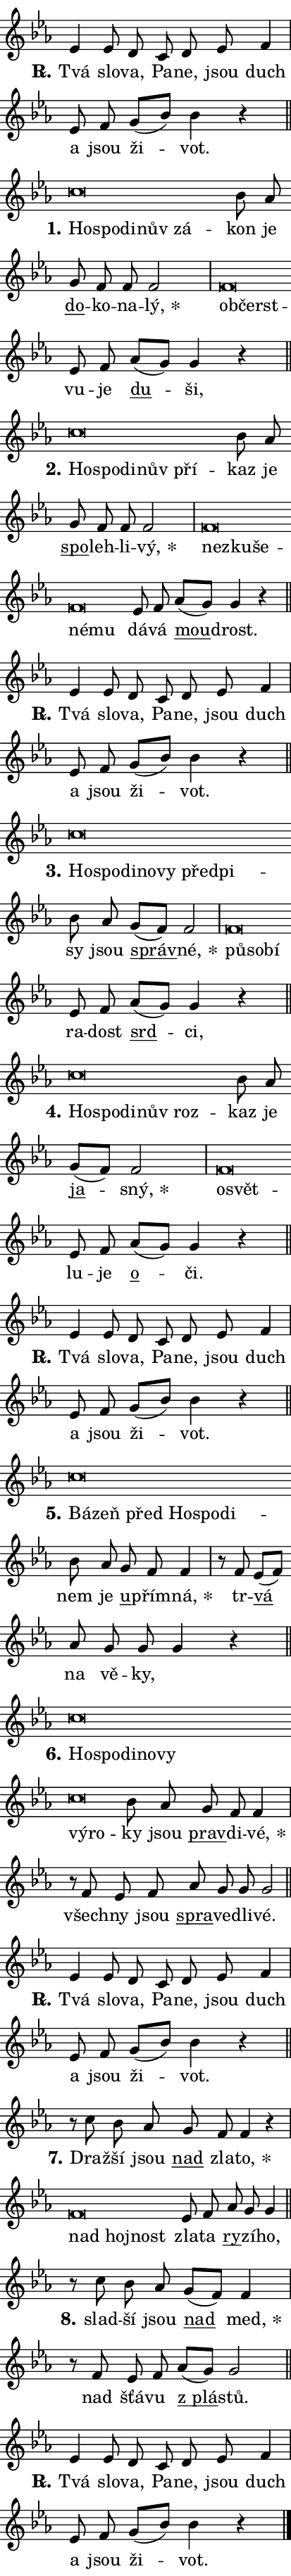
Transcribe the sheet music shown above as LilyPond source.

\version "2.24.0"
\header { tagline = "" }
\paper {
  indent = 0\cm
  top-margin = 0\cm
  right-margin = 0\cm
  bottom-margin = 0\cm
  left-margin = 0\cm
  paper-width = 7\cm
  page-breaking = #ly:one-page-breaking
  system-system-spacing.basic-distance = #11
  score-system-spacing.basic-distance = #11
  ragged-last = ##f
}


%% Author: Thomas Morley
%% https://lists.gnu.org/archive/html/lilypond-user/2020-05/msg00002.html
#(define (line-position grob)
"Returns position of @var[grob} in current system:
   @code{'start}, if at first time-step
   @code{'end}, if at last time-step
   @code{'middle} otherwise
"
  (let* ((col (ly:item-get-column grob))
         (ln (ly:grob-object col 'left-neighbor))
         (rn (ly:grob-object col 'right-neighbor))
         (col-to-check-left (if (ly:grob? ln) ln col))
         (col-to-check-right (if (ly:grob? rn) rn col))
         (break-dir-left
           (and
             (ly:grob-property col-to-check-left 'non-musical #f)
             (ly:item-break-dir col-to-check-left)))
         (break-dir-right
           (and
             (ly:grob-property col-to-check-right 'non-musical #f)
             (ly:item-break-dir col-to-check-right))))
        (cond ((eqv? 1 break-dir-left) 'start)
              ((eqv? -1 break-dir-right) 'end)
              (else 'middle))))

#(define (tranparent-at-line-position vctor)
  (lambda (grob)
  "Relying on @code{line-position} select the relevant enry from @var{vctor}.
Used to determine transparency,"
    (case (line-position grob)
      ((end) (not (vector-ref vctor 0)))
      ((middle) (not (vector-ref vctor 1)))
      ((start) (not (vector-ref vctor 2))))))

noteHeadBreakVisibility =
#(define-music-function (break-visibility)(vector?)
"Makes @code{NoteHead}s transparent relying on @var{break-visibility}"
#{
  \override NoteHead.transparent =
    #(tranparent-at-line-position break-visibility)
#})

#(define delete-ledgers-for-transparent-note-heads
  (lambda (grob)
    "Reads whether a @code{NoteHead} is transparent.
If so this @code{NoteHead} is removed from @code{'note-heads} from
@var{grob}, which is supposed to be @code{LedgerLineSpanner}.
As a result ledgers are not printed for this @code{NoteHead}"
    (let* ((nhds-array (ly:grob-object grob 'note-heads))
           (nhds-list
             (if (ly:grob-array? nhds-array)
                 (ly:grob-array->list nhds-array)
                 '()))
           ;; Relies on the transparent-property being done before
           ;; Staff.LedgerLineSpanner.after-line-breaking is executed.
           ;; This is fragile ...
           (to-keep
             (remove
               (lambda (nhd)
                 (ly:grob-property nhd 'transparent #f))
               nhds-list)))
      ;; TODO find a better method to iterate over grob-arrays, similiar
      ;; to filter/remove etc for lists
      ;; For now rebuilt from scratch
      (set! (ly:grob-object grob 'note-heads)  '())
      (for-each
        (lambda (nhd)
          (ly:pointer-group-interface::add-grob grob 'note-heads nhd))
        to-keep))))

hideNotes = {
  \noteHeadBreakVisibility #begin-of-line-visible
}
unHideNotes = {
  \noteHeadBreakVisibility #all-visible
}

% work-around for resetting accidentals
% https://lilypond.org/doc/v2.23/Documentation/notation/displaying-rhythms#unmetered-music
cadenzaMeasure = {
  \cadenzaOff
  \partial 1024 s1024
  \cadenzaOn
}

#(define-markup-command (accent layout props text) (markup?)
  "Underline accented syllable"
  (interpret-markup layout props
    #{\markup \override #'(offset . 4.3) \underline { #text }#}))

responsum = \markup \concat {
  "R" \hspace #-1.05 \path #0.1 #'((moveto 0 0.07) (lineto 0.9 0.8)) \hspace #0.05 "."
}

\layout {
    \context {
        \Staff
        \remove "Time_signature_engraver"
        \override LedgerLineSpanner.after-line-breaking = #delete-ledgers-for-transparent-note-heads
    }
    \context {
        \Voice {
            \override NoteHead.output-attributes = #'((class . "notehead"))
            \override Hairpin.height = #0.55
        }
    }
    \context {
        \Lyrics {
            \override StanzaNumber.output-attributes = #'((class . "stanzanumber"))
            \override LyricSpace.minimum-distance = #0.9
            \override LyricText.font-name = #"TeX Gyre Schola"
            \override LyricText.font-size = 1
            \override StanzaNumber.font-name = #"TeX Gyre Schola Bold"
            \override StanzaNumber.font-size = 1
        }
    }
}

% magnetic-lyrics.ily
%
%   written by
%     Jean Abou Samra <jean@abou-samra.fr>
%     Werner Lemberg <wl@gnu.org>
%
%   adapted by
%     Jiri Hon <jiri.hon@gmail.com>
%
% Version 2022-Apr-15

% https://www.mail-archive.com/lilypond-user@gnu.org/msg149350.html

#(define (Left_hyphen_pointer_engraver context)
   "Collect syllable-hyphen-syllable occurrences in lyrics and store
them in properties.  This engraver only looks to the left.  For
example, if the lyrics input is @code{foo -- bar}, it does the
following.

@itemize @bullet
@item
Set the @code{text} property of the @code{LyricHyphen} grob between
@q{foo} and @q{bar} to @code{foo}.

@item
Set the @code{left-hyphen} property of the @code{LyricText} grob with
text @q{foo} to the @code{LyricHyphen} grob between @q{foo} and
@q{bar}.
@end itemize

Use this auxiliary engraver in combination with the
@code{lyric-@/text::@/apply-@/magnetic-@/offset!} hook."
   (let ((hyphen #f)
         (text #f))
     (make-engraver
      (acknowledgers
       ((lyric-syllable-interface engraver grob source-engraver)
        (set! text grob)))
      (end-acknowledgers
       ((lyric-hyphen-interface engraver grob source-engraver)
        ;(when (not (grob::has-interface grob 'lyric-space-interface))
          (set! hyphen grob)));)
      ((stop-translation-timestep engraver)
       (when (and text hyphen)
         (ly:grob-set-object! text 'left-hyphen hyphen))
       (set! text #f)
       (set! hyphen #f)))))

#(define (lyric-text::apply-magnetic-offset! grob)
   "If the space between two syllables is less than the value in
property @code{LyricText@/.details@/.squash-threshold}, move the right
syllable to the left so that it gets concatenated with the left
syllable.

Use this function as a hook for
@code{LyricText@/.after-@/line-@/breaking} if the
@code{Left_@/hyphen_@/pointer_@/engraver} is active."
   (let ((hyphen (ly:grob-object grob 'left-hyphen #f)))
     (when hyphen
       (let ((left-text (ly:spanner-bound hyphen LEFT)))
         (when (grob::has-interface left-text 'lyric-syllable-interface)
           (let* ((common (ly:grob-common-refpoint grob left-text X))
                  (this-x-ext (ly:grob-extent grob common X))
                  (left-x-ext
                   (begin
                     ;; Trigger magnetism for left-text.
                     (ly:grob-property left-text 'after-line-breaking)
                     (ly:grob-extent left-text common X)))
                  ;; `delta` is the gap width between two syllables.
                  (delta (- (interval-start this-x-ext)
                            (interval-end left-x-ext)))
                  (details (ly:grob-property grob 'details))
                  (threshold (assoc-get 'squash-threshold details 0.2)))
             (when (< delta threshold)
               (let* (;; We have to manipulate the input text so that
                      ;; ligatures crossing syllable boundaries are not
                      ;; disabled.  For languages based on the Latin
                      ;; script this is essentially a beautification.
                      ;; However, for non-Western scripts it can be a
                      ;; necessity.
                      (lt (ly:grob-property left-text 'text))
                      (rt (ly:grob-property grob 'text))
                      (is-space (grob::has-interface hyphen 'lyric-space-interface))
                      (space (if is-space " " ""))
                      (space-markup (grob-interpret-markup grob " "))
                      (space-size (interval-length (ly:stencil-extent space-markup X)))
                      (extra-delta (if is-space space-size 0))
                      ;; Append new syllable.
                      (ltrt-space (if (and (string? lt) (string? rt))
                                (string-append lt space rt)
                                (make-concat-markup (list lt space rt))))
                      ;; Right-align `ltrt` to the right side.
                      (ltrt-space-markup (grob-interpret-markup
                               grob
                               (make-translate-markup
                                (cons (interval-length this-x-ext) 0)
                                (make-right-align-markup ltrt-space)))))
                 (begin
                   ;; Don't print `left-text`.
                   (ly:grob-set-property! left-text 'stencil #f)
                   ;; Set text and stencil (which holds all collected
                   ;; syllables so far) and shift it to the left.
                   (ly:grob-set-property! grob 'text ltrt-space)
                   (ly:grob-set-property! grob 'stencil ltrt-space-markup)
                   (ly:grob-translate-axis! grob (- (- delta extra-delta)) X))))))))))


#(define (lyric-hyphen::displace-bounds-first grob)
   ;; Make very sure this callback isn't triggered too early.
   (let ((left (ly:spanner-bound grob LEFT))
         (right (ly:spanner-bound grob RIGHT)))
     (ly:grob-property left 'after-line-breaking)
     (ly:grob-property right 'after-line-breaking)
     (ly:lyric-hyphen::print grob)))

squashThreshold = #0.4

\layout {
  \context {
    \Lyrics
    \consists #Left_hyphen_pointer_engraver
    \override LyricText.after-line-breaking =
      #lyric-text::apply-magnetic-offset!
    \override LyricHyphen.stencil = #lyric-hyphen::displace-bounds-first
    \override LyricText.details.squash-threshold = \squashThreshold
    \override LyricHyphen.minimum-distance = 0
    \override LyricHyphen.minimum-length = \squashThreshold
  }
}

squash = \override LyricText.details.squash-threshold = 9999
unSquash = \override LyricText.details.squash-threshold = \squashThreshold

left = \override LyricText.self-alignment-X = #LEFT
unLeft = \revert LyricText.self-alignment-X

starOffset = #(lambda (grob) 
                (let ((x_offset (ly:self-alignment-interface::aligned-on-x-parent grob)))
                  (if (= x_offset 0) 0 (+ x_offset 1.2))))

star = #(define-music-function (syllable)(string?)
"Append star separator at the end of a syllable"
#{
  \once \override LyricText.X-offset = #starOffset
  \lyricmode { \markup {
    #syllable
    \override #'((font-name . "TeX Gyre Schola Bold")) \hspace #0.2 \lower #0.65 \larger "*"
  } }
#})

starAccent = #(define-music-function (syllable)(string?)
"Append star separator at the end of a syllable and make accent"
#{
  \once \override LyricText.X-offset = #starOffset
  \lyricmode { \markup {
    \accent #syllable
    \override #'((font-name . "TeX Gyre Schola Bold")) \hspace #0.2 \lower #0.65 \larger "*"
  } }
#})

breath = #(define-music-function (syllable)(string?)
"Append breathing indicator at the end of a syllable"
#{
  \lyricmode { \markup { #syllable "+" } }
#})

optionalBreath = #(define-music-function (syllable)(string?)
"Append optional breathing indicator at the end of a syllable"
#{
  \lyricmode { \markup { #syllable "(+)" } }
#})


\score {
    <<
        \new Voice = "melody" { \cadenzaOn \key es \major \relative { es'4 es8 d c d es f4 \cadenzaMeasure \bar "|" es8 f \bar "" g[( bes)] bes4 r \cadenzaMeasure \bar "||" \break } }
        \new Lyrics \lyricsto "melody" { \lyricmode { \set stanza = \responsum
Tvá slo -- va, Pa -- ne, jsou duch a jsou ži -- vot. } }
    >>
    \layout {}
}

\score {
    <<
        \new Voice = "melody" { \cadenzaOn \key es \major \relative { c''\breve*1/16 \hideNotes \breve*1/16 \bar "" \breve*1/16 \bar "" \breve*1/16 \breve*1/16 \bar "" \unHideNotes bes8 as \bar "" g f f f2 \cadenzaMeasure \bar "|" f\breve*1/16 \hideNotes \breve*1/16 \bar "" \unHideNotes es8 f \bar "" as[( g)] g4 r \cadenzaMeasure \bar "||" \break } }
        \new Lyrics \lyricsto "melody" { \lyricmode { \set stanza = "1."
\left Ho -- \squash spo -- di -- nův zá -- \unLeft \unSquash kon je \markup \accent do -- ko -- na -- \star lý, \left ob -- \squash čerst -- \unLeft \unSquash vu -- je \markup \accent du -- ši, } }
    >>
    \layout {}
}

\score {
    <<
        \new Voice = "melody" { \cadenzaOn \key es \major \relative { c''\breve*1/16 \hideNotes \breve*1/16 \bar "" \breve*1/16 \bar "" \breve*1/16 \breve*1/16 \bar "" \unHideNotes bes8 as \bar "" g f f f2 \cadenzaMeasure \bar "|" f\breve*1/16 \hideNotes \breve*1/16 \bar "" \breve*1/16 \bar "" \breve*1/16 \breve*1/16 \bar "" \unHideNotes es8 f \bar "" as[( g)] g4 r \cadenzaMeasure \bar "||" \break } }
        \new Lyrics \lyricsto "melody" { \lyricmode { \set stanza = "2."
\left Ho -- \squash spo -- di -- nův pří -- \unLeft \unSquash kaz je \markup \accent spo -- leh -- li -- \star vý, \left ne -- \squash zku -- še -- né -- mu \unLeft \unSquash dá -- vá \markup \accent mou -- drost. } }
    >>
    \layout {}
}

\score {
    <<
        \new Voice = "melody" { \cadenzaOn \key es \major \relative { es'4 es8 d c d es f4 \cadenzaMeasure \bar "|" es8 f \bar "" g[( bes)] bes4 r \cadenzaMeasure \bar "||" \break } }
        \new Lyrics \lyricsto "melody" { \lyricmode { \set stanza = \responsum
Tvá slo -- va, Pa -- ne, jsou duch a jsou ži -- vot. } }
    >>
    \layout {}
}

\score {
    <<
        \new Voice = "melody" { \cadenzaOn \key es \major \relative { c''\breve*1/16 \hideNotes \breve*1/16 \bar "" \breve*1/16 \bar "" \breve*1/16 \bar "" \breve*1/16 \bar "" \breve*1/16 \breve*1/16 \bar "" \unHideNotes bes8 as \bar "" g[( f)] f2 \cadenzaMeasure \bar "|" f\breve*1/16 \hideNotes \breve*1/16 \breve*1/16 \bar "" \unHideNotes es8 f \bar "" as[( g)] g4 r \cadenzaMeasure \bar "||" \break } }
        \new Lyrics \lyricsto "melody" { \lyricmode { \set stanza = "3."
\left Ho -- \squash spo -- di -- no -- vy před -- pi -- \unLeft \unSquash sy jsou \markup \accent správ -- \star né, \left pů -- \squash so -- bí \unLeft \unSquash ra -- dost \markup \accent srd -- ci, } }
    >>
    \layout {}
}

\score {
    <<
        \new Voice = "melody" { \cadenzaOn \key es \major \relative { c''\breve*1/16 \hideNotes \breve*1/16 \bar "" \breve*1/16 \bar "" \breve*1/16 \breve*1/16 \bar "" \unHideNotes bes8 as \bar "" g[( f)] f2 \cadenzaMeasure \bar "|" f\breve*1/16 \hideNotes \breve*1/16 \bar "" \unHideNotes es8 f \bar "" as[( g)] g4 r \cadenzaMeasure \bar "||" \break } }
        \new Lyrics \lyricsto "melody" { \lyricmode { \set stanza = "4."
\left Ho -- \squash spo -- di -- nův roz -- \unLeft \unSquash kaz je \markup \accent ja -- \star sný, \left o -- \squash svět -- \unLeft \unSquash lu -- je \markup \accent o -- či. } }
    >>
    \layout {}
}

\score {
    <<
        \new Voice = "melody" { \cadenzaOn \key es \major \relative { es'4 es8 d c d es f4 \cadenzaMeasure \bar "|" es8 f \bar "" g[( bes)] bes4 r \cadenzaMeasure \bar "||" \break } }
        \new Lyrics \lyricsto "melody" { \lyricmode { \set stanza = \responsum
Tvá slo -- va, Pa -- ne, jsou duch a jsou ži -- vot. } }
    >>
    \layout {}
}

\score {
    <<
        \new Voice = "melody" { \cadenzaOn \key es \major \relative { c''\breve*1/16 \hideNotes \breve*1/16 \bar "" \breve*1/16 \bar "" \breve*1/16 \bar "" \breve*1/16 \breve*1/16 \bar "" \unHideNotes bes8 as \bar "" g f f4 \cadenzaMeasure \bar "|" r8 f es8[( f)] \bar "" as g g g4 r \cadenzaMeasure \bar "||" \break } }
        \new Lyrics \lyricsto "melody" { \lyricmode { \set stanza = "5."
\left Bá -- \squash zeň před Ho -- spo -- di -- \unLeft \unSquash nem je \markup \accent u -- přím -- \star ná, tr -- \markup \accent vá na vě -- ky, \repeat unfold 1 { \skip 1 } } }
    >>
    \layout {}
}

\score {
    <<
        \new Voice = "melody" { \cadenzaOn \key es \major \relative { c''\breve*1/16 \hideNotes \breve*1/16 \bar "" \breve*1/16 \bar "" \breve*1/16 \bar "" \breve*1/16 \bar "" \breve*1/16 \breve*1/16 \bar "" \unHideNotes bes8 as \bar "" g f f4 \cadenzaMeasure \bar "|" r8 f es8 f \bar "" as g g g2 \cadenzaMeasure \bar "||" \break } }
        \new Lyrics \lyricsto "melody" { \lyricmode { \set stanza = "6."
\left Ho -- \squash spo -- di -- no -- vy vý -- ro -- \unLeft \unSquash ky jsou \markup \accent prav -- di -- \star vé, všech -- ny jsou \markup \accent spra -- ve -- dli -- vé. } }
    >>
    \layout {}
}

\score {
    <<
        \new Voice = "melody" { \cadenzaOn \key es \major \relative { es'4 es8 d c d es f4 \cadenzaMeasure \bar "|" es8 f \bar "" g[( bes)] bes4 r \cadenzaMeasure \bar "||" \break } }
        \new Lyrics \lyricsto "melody" { \lyricmode { \set stanza = \responsum
Tvá slo -- va, Pa -- ne, jsou duch a jsou ži -- vot. } }
    >>
    \layout {}
}

\score {
    <<
        \new Voice = "melody" { \cadenzaOn \key es \major \relative { r8 c'' bes8 as \bar "" g f f4 r \cadenzaMeasure \bar "|" f\breve*1/16 \hideNotes \breve*1/16 \breve*1/16 \bar "" \unHideNotes es8 f \bar "" as g g4 \cadenzaMeasure \bar "||" \break } }
        \new Lyrics \lyricsto "melody" { \lyricmode { \set stanza = "7."
Draž -- ší jsou \markup \accent nad zla -- \star to, \left nad \squash hoj -- nost \unLeft \unSquash zla -- ta \markup \accent ry -- zí -- ho, } }
    >>
    \layout {}
}

\score {
    <<
        \new Voice = "melody" { \cadenzaOn \key es \major \relative { r8 c'' bes8 as \bar "" g[( f)] f4 \cadenzaMeasure \bar "|" r8 f es8 f \bar "" as[( g)] g2 \cadenzaMeasure \bar "||" \break } }
        \new Lyrics \lyricsto "melody" { \lyricmode { \set stanza = "8."
slad -- ší jsou \markup \accent nad \star med, nad šťá -- vu \markup \accent "z plá" -- stů. } }
    >>
    \layout {}
}

\score {
    <<
        \new Voice = "melody" { \cadenzaOn \key es \major \relative { es'4 es8 d c d es f4 \cadenzaMeasure \bar "|" es8 f \bar "" g[( bes)] bes4 r \cadenzaMeasure \bar "||" \break } \bar "|." }
        \new Lyrics \lyricsto "melody" { \lyricmode { \set stanza = \responsum
Tvá slo -- va, Pa -- ne, jsou duch a jsou ži -- vot. } }
    >>
    \layout {}
}
